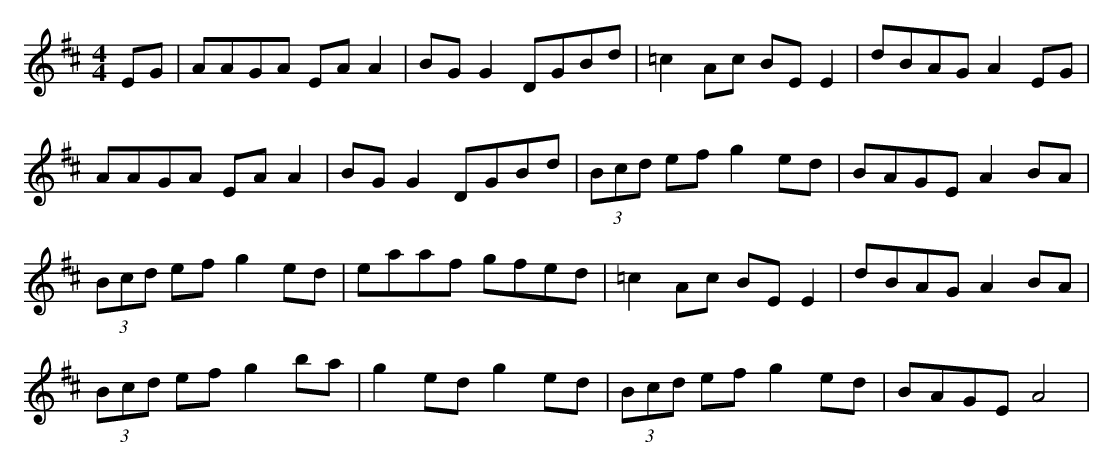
X:1
M:4/4
K:Amix
EG|AAGA EA A2|BG G2 DGBd|=c2 Ac BE E2|dBAG A2 EG|
AAGA EA A2|BG G2 DGBd|(3Bcd ef g2 ed|BAGE A2 BA|
(3Bcd ef g2 ed|eaaf gfed|=c2 Ac BE E2|dBAG A2 BA|
(3Bcd ef g2 ba|g2 ed g2 ed|(3Bcd ef g2 ed|BAGE A4|
